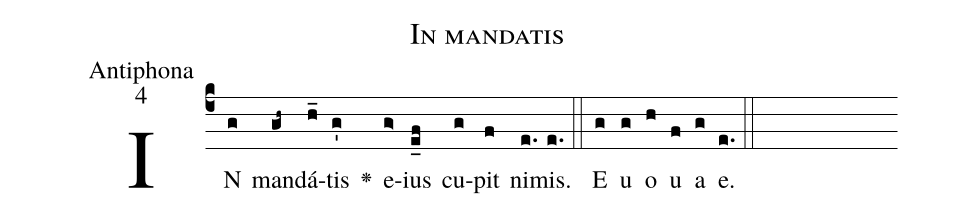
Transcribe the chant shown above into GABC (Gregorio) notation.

name:In mandatis;
office-part:Antiphona;
mode:4;
%%
(c4)IN(g) man(gh~)dá(h_)tis(g') <v>\greheightstar</v>() e(g>)ius(e_f) cu(g)pit(f) ni(e.)mis.(e.) (::)
<eu>E(g) u(g) o(h) u(f) a(g) e.(e.) (::)</eu>()
